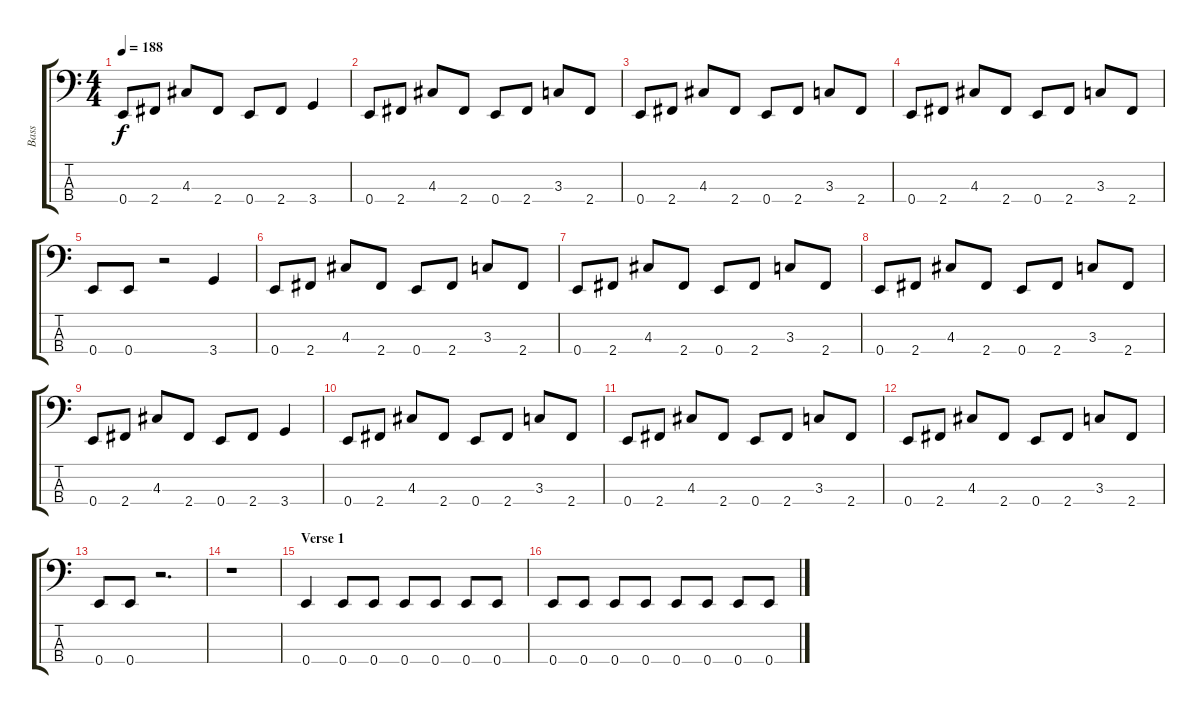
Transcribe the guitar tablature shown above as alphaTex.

\track ("Bass" "Bass") {instrument electricbasspick}
\staff {score tabs}
\tuning (G2 D2 A1 E1) {hide}
\ts (4 4)
\tempo 188
\clef f4
\ks c
0.4.8{dy f} 2.4.8 4.3.8 2.4.8 0.4.8 2.4.8 3.4.4 |
0.4.8 2.4.8 4.3.8 2.4.8 0.4.8 2.4.8 3.3.8 2.4.8 |
0.4.8 2.4.8 4.3.8 2.4.8 0.4.8 2.4.8 3.3.8 2.4.8 |
0.4.8 2.4.8 4.3.8 2.4.8 0.4.8 2.4.8 3.3.8 2.4.8 |
0.4.8 0.4.8 r.2 3.4.4 |
0.4.8 2.4.8 4.3.8 2.4.8 0.4.8 2.4.8 3.3.8 2.4.8 |
0.4.8 2.4.8 4.3.8 2.4.8 0.4.8 2.4.8 3.3.8 2.4.8 |
0.4.8 2.4.8 4.3.8 2.4.8 0.4.8 2.4.8 3.3.8 2.4.8 |
0.4.8 2.4.8 4.3.8 2.4.8 0.4.8 2.4.8 3.4.4 |
0.4.8 2.4.8 4.3.8 2.4.8 0.4.8 2.4.8 3.3.8 2.4.8 |
0.4.8 2.4.8 4.3.8 2.4.8 0.4.8 2.4.8 3.3.8 2.4.8 |
0.4.8 2.4.8 4.3.8 2.4.8 0.4.8 2.4.8 3.3.8 2.4.8 |
0.4.8 0.4.8 r.2{d} |
r.1 |
\section ("" "Verse 1")
0.4.4 0.4.8 0.4.8 0.4.8 0.4.8 0.4.8 0.4.8 |
0.4.8 0.4.8 0.4.8 0.4.8 0.4.8 0.4.8 0.4.8 0.4.8
